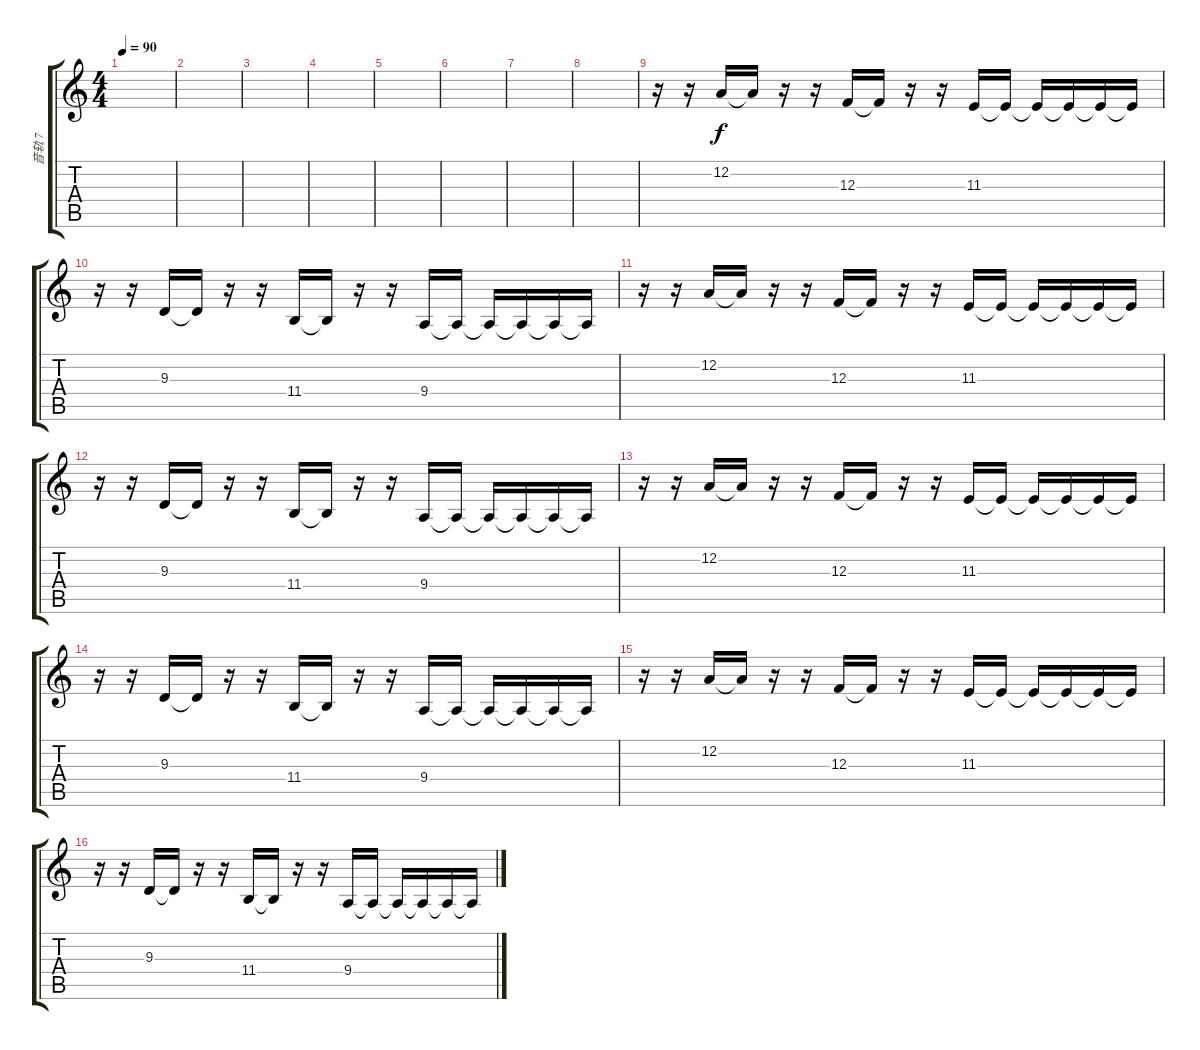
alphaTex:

\track ("音轨 7" "音轨 7") {instrument koto}
\staff {score tabs}
\tuning (D4 A3 F3 C3 G2 D2) {hide}
\ts (4 4)
\tempo 90
\clef g2
\ks c
|
|
|
|
|
|
|
|
r.16 r.16 12.2.16 12.2{t}.16 r.16 r.16 12.3.16 12.3{t}.16 r.16 r.16 11.3.16 11.3{t}.16 11.3{t}.16 11.3{t}.16 11.3{t}.16 11.3{t}.16 |
r.16 r.16 9.3.16 9.3{t}.16 r.16 r.16 11.4.16 11.4{t}.16 r.16 r.16 9.4.16 9.4{t}.16 9.4{t}.16 9.4{t}.16 9.4{t}.16 9.4{t}.16 |
r.16 r.16 12.2.16 12.2{t}.16 r.16 r.16 12.3.16 12.3{t}.16 r.16 r.16 11.3.16 11.3{t}.16 11.3{t}.16 11.3{t}.16 11.3{t}.16 11.3{t}.16 |
r.16 r.16 9.3.16 9.3{t}.16 r.16 r.16 11.4.16 11.4{t}.16 r.16 r.16 9.4.16 9.4{t}.16 9.4{t}.16 9.4{t}.16 9.4{t}.16 9.4{t}.16 |
r.16 r.16 12.2.16 12.2{t}.16 r.16 r.16 12.3.16 12.3{t}.16 r.16 r.16 11.3.16 11.3{t}.16 11.3{t}.16 11.3{t}.16 11.3{t}.16 11.3{t}.16 |
r.16 r.16 9.3.16 9.3{t}.16 r.16 r.16 11.4.16 11.4{t}.16 r.16 r.16 9.4.16 9.4{t}.16 9.4{t}.16 9.4{t}.16 9.4{t}.16 9.4{t}.16 |
r.16 r.16 12.2.16 12.2{t}.16 r.16 r.16 12.3.16 12.3{t}.16 r.16 r.16 11.3.16 11.3{t}.16 11.3{t}.16 11.3{t}.16 11.3{t}.16 11.3{t}.16 |
r.16 r.16 9.3.16 9.3{t}.16 r.16 r.16 11.4.16 11.4{t}.16 r.16 r.16 9.4.16 9.4{t}.16 9.4{t}.16 9.4{t}.16 9.4{t}.16 9.4{t}.16
